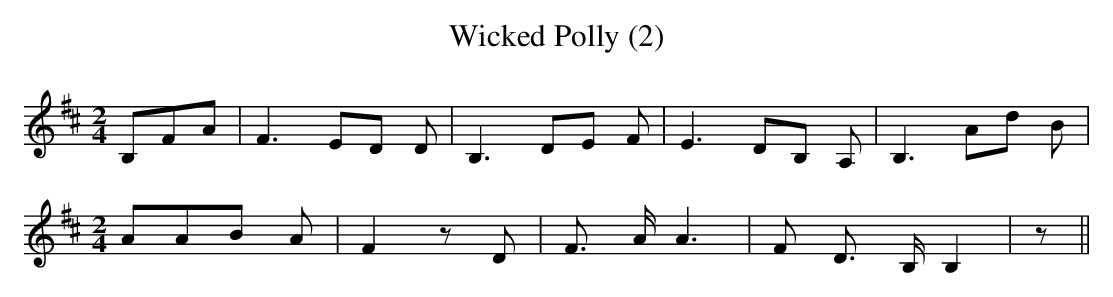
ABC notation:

X:1
T:Wicked Polly (2)
M:2/4
L:1/8
K:D
 B,FA| F3 ED D| B,3 DE F| E3 DB, A,| B,3 Ad B|
M:2/4
 AAB A| F2 z D| F3/2 A/2 A3| F D3/2 B,/2 B,2| z||
